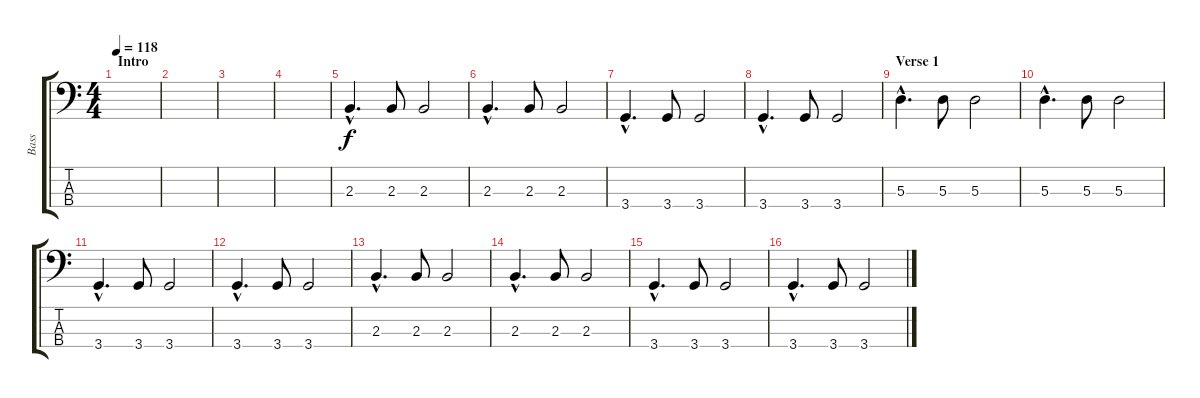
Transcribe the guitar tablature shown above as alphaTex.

\track ("Bass" "Bass") {instrument electricbassfinger}
\staff {score tabs}
\tuning (G2 D2 A1 E1) {hide}
\ts (4 4)
\section ("" "Intro")
\tempo 118
\clef f4
\ks c
|
|
|
|
2.3{hac}.4{d} 2.3.8 2.3.2 |
2.3{hac}.4{d} 2.3.8 2.3.2 |
3.4{hac}.4{d} 3.4.8 3.4.2 |
3.4{hac}.4{d} 3.4.8 3.4.2 |
\section ("" "Verse 1")
5.3{hac}.4{d} 5.3.8 5.3.2 |
5.3{hac}.4{d} 5.3.8 5.3.2 |
3.4{hac}.4{d} 3.4.8 3.4.2 |
3.4{hac}.4{d} 3.4.8 3.4.2 |
2.3{hac}.4{d} 2.3.8 2.3.2 |
2.3{hac}.4{d} 2.3.8 2.3.2 |
3.4{hac}.4{d} 3.4.8 3.4.2 |
3.4{hac}.4{d} 3.4.8 3.4.2
